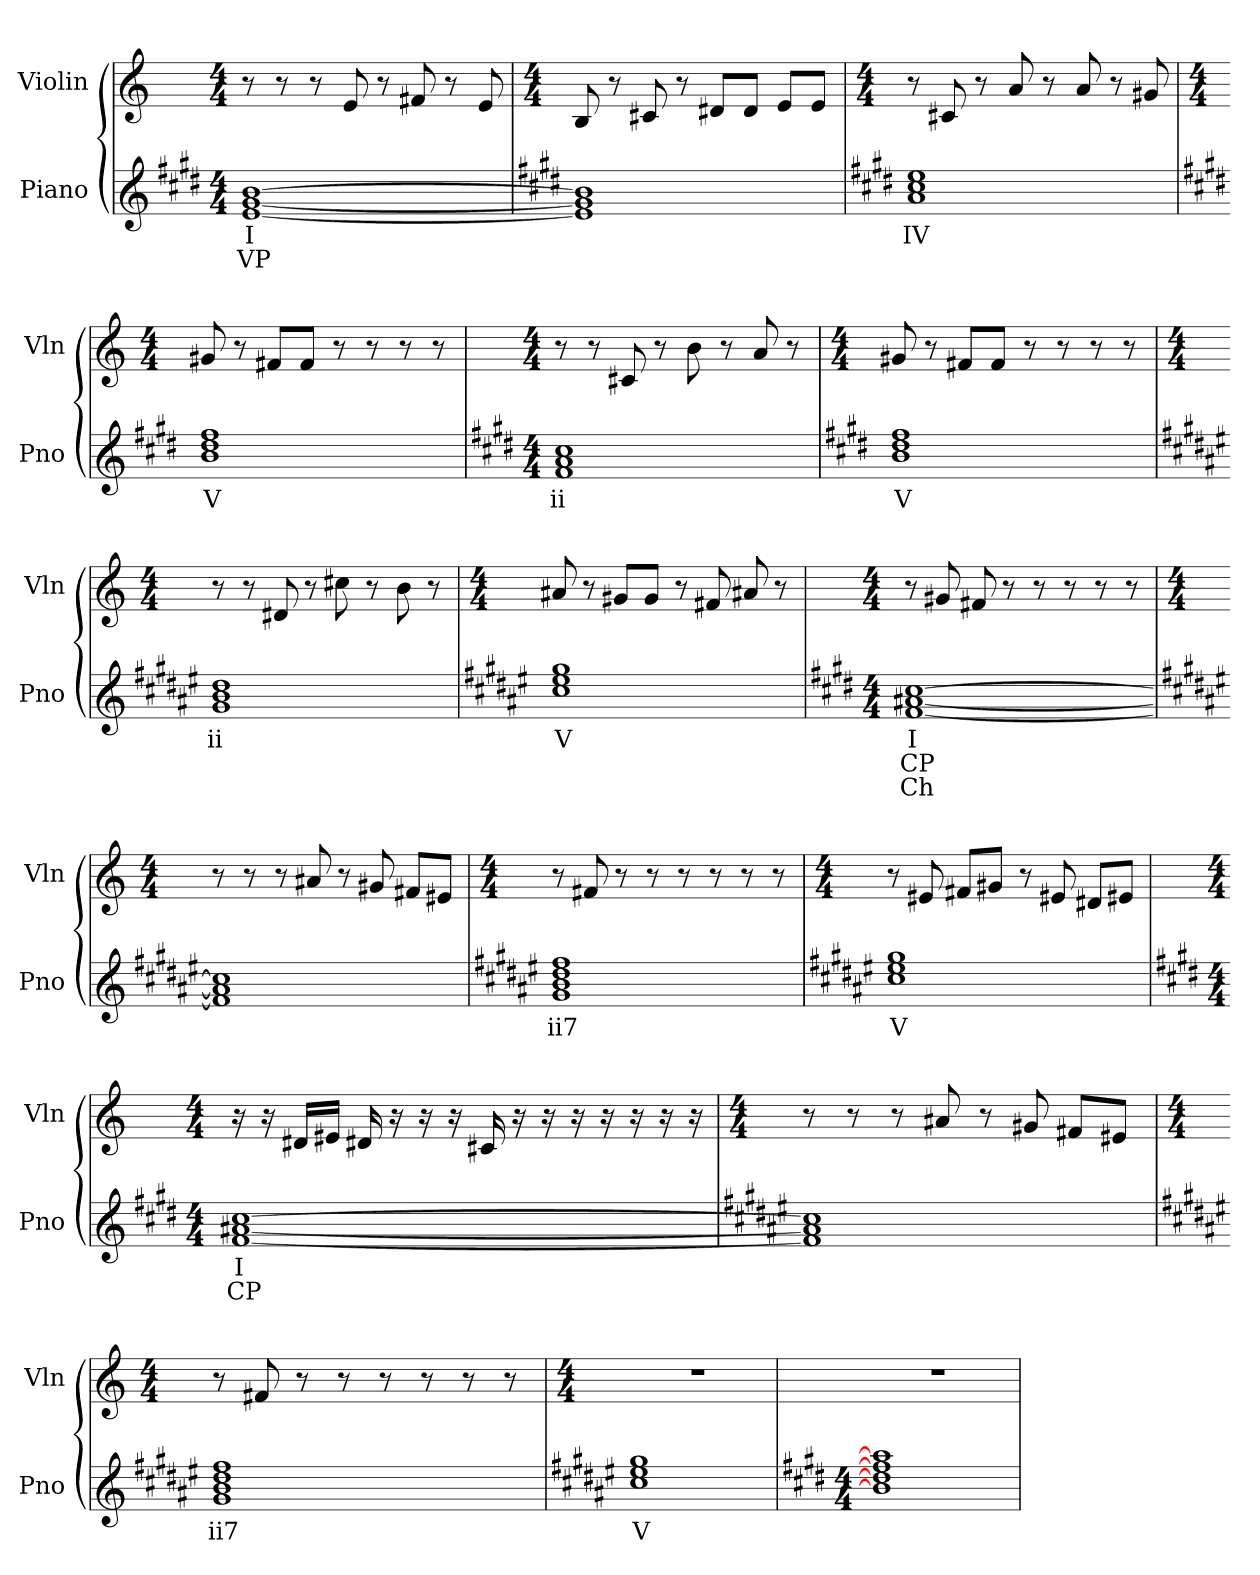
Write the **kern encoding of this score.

**kern	**text	**text	**text	**kern
*part2	*part2	*part2	*part2	*part1
*staff2	*staff2	*staff2	*staff2	*staff1
*I"Piano	*	*	*	*I"Violin
*I'Pno	*	*	*	*I'Vln
*k[f#c#g#d#]	*	*	*	*
*E:	*	*	*	*
*M4/4	*	*	*	*M4/4
=	=	=	=	=
[1e [1g# [1b	I	VP	.	8r
.	.	.	.	8r
.	.	.	.	8r
.	.	.	.	8e
.	.	.	.	8r
.	.	.	.	8f#X
.	.	.	.	8r
.	.	.	.	8e
=	=	=	=	=
*k[f#c#g#d#]	*	*	*	*
*E:	*	*	*	*
*	*	*	*	*M4/4
1e] 1g#] 1b]	.	.	.	8B
.	.	.	.	8r
.	.	.	.	8c#X
.	.	.	.	8r
.	.	.	.	8d#XL
.	.	.	.	8d#J
.	.	.	.	8eL
.	.	.	.	8eJ
=	=	=	=	=
*k[f#c#g#d#]	*	*	*	*
*E:	*	*	*	*
*	*	*	*	*M4/4
1a 1cc# 1ee	IV	.	.	8r
.	.	.	.	8c#X
.	.	.	.	8r
.	.	.	.	8a
.	.	.	.	8r
.	.	.	.	8a
.	.	.	.	8r
.	.	.	.	8g#X
=	=	=	=	=
*k[f#c#g#d#]	*	*	*	*
*E:	*	*	*	*
*	*	*	*	*M4/4
1b 1dd# 1ff#	V	.	.	8g#X
.	.	.	.	8r
.	.	.	.	8f#XL
.	.	.	.	8f#J
.	.	.	.	8r
.	.	.	.	8r
.	.	.	.	8r
.	.	.	.	8r
=	=	=	=	=
*k[f#c#g#d#]	*	*	*	*
*E:	*	*	*	*
*M4/4	*	*	*	*M4/4
1f# 1a 1cc#	ii	.	.	8r
.	.	.	.	8r
.	.	.	.	8c#X
.	.	.	.	8r
.	.	.	.	8b
.	.	.	.	8r
.	.	.	.	8a
.	.	.	.	8r
=	=	=	=	=
*k[f#c#g#d#]	*	*	*	*
*E:	*	*	*	*
*	*	*	*	*M4/4
1b 1dd# 1ff#	V	.	.	8g#X
.	.	.	.	8r
.	.	.	.	8f#XL
.	.	.	.	8f#J
.	.	.	.	8r
.	.	.	.	8r
.	.	.	.	8r
.	.	.	.	8r
=	=	=	=	=
*k[f#c#g#d#a#e#]	*	*	*	*
*F#:	*	*	*	*
*	*	*	*	*M4/4
1g# 1b 1dd#	ii	.	.	8r
.	.	.	.	8r
.	.	.	.	8d#X
.	.	.	.	8r
.	.	.	.	8cc#X
.	.	.	.	8r
.	.	.	.	8b
.	.	.	.	8r
=	=	=	=	=
*k[f#c#g#d#a#e#]	*	*	*	*
*F#:	*	*	*	*
*	*	*	*	*M4/4
1cc# 1ee# 1gg#	V	.	.	8a#X
.	.	.	.	8r
.	.	.	.	8g#XL
.	.	.	.	8g#J
.	.	.	.	8r
.	.	.	.	8f#X
.	.	.	.	8a#X
.	.	.	.	8r
=	=	=	=	=
*k[f#c#g#d#]	*	*	*	*
*E:	*	*	*	*
*M4/4	*	*	*	*M4/4
[1f# [1a#X [1cc#	I	CP	Ch	8r
.	.	.	.	8g#X
.	.	.	.	8f#X
.	.	.	.	8r
.	.	.	.	8r
.	.	.	.	8r
.	.	.	.	8r
.	.	.	.	8r
=	=	=	=	=
*k[f#c#g#d#a#e#]	*	*	*	*
*F#:	*	*	*	*
*	*	*	*	*M4/4
1f#] 1a#] 1cc#]	.	.	.	8r
.	.	.	.	8r
.	.	.	.	8r
.	.	.	.	8a#X
.	.	.	.	8r
.	.	.	.	8g#X
.	.	.	.	8f#XL
.	.	.	.	8e#XJ
=	=	=	=	=
*k[f#c#g#d#a#e#]	*	*	*	*
*F#:	*	*	*	*
*	*	*	*	*M4/4
1g# 1b 1dd# 1ff#	ii7	.	.	8r
.	.	.	.	8f#X
.	.	.	.	8r
.	.	.	.	8r
.	.	.	.	8r
.	.	.	.	8r
.	.	.	.	8r
.	.	.	.	8r
=	=	=	=	=
*k[f#c#g#d#a#e#]	*	*	*	*
*F#:	*	*	*	*
*	*	*	*	*M4/4
1cc# 1ee# 1gg#	V	.	.	8r
.	.	.	.	8e#X
.	.	.	.	8f#XL
.	.	.	.	8g#XJ
.	.	.	.	8r
.	.	.	.	8e#X
.	.	.	.	8d#XL
.	.	.	.	8e#XJ
=	=	=	=	=
*k[f#c#g#d#]	*	*	*	*
*E:	*	*	*	*
*M4/4	*	*	*	*M4/4
[1f# [1a#X [1cc#	I	CP	.	16r
.	.	.	.	16r
.	.	.	.	16d#XLL
.	.	.	.	16e#XJJ
.	.	.	.	16d#X
.	.	.	.	16r
.	.	.	.	16r
.	.	.	.	16r
.	.	.	.	16c#X
.	.	.	.	16r
.	.	.	.	16r
.	.	.	.	16r
.	.	.	.	16r
.	.	.	.	16r
.	.	.	.	16r
.	.	.	.	16r
=	=	=	=	=
*k[f#c#g#d#a#e#]	*	*	*	*
*F#:	*	*	*	*
*	*	*	*	*M4/4
1f#] 1a#] 1cc#]	.	.	.	8r
.	.	.	.	8r
.	.	.	.	8r
.	.	.	.	8a#X
.	.	.	.	8r
.	.	.	.	8g#X
.	.	.	.	8f#XL
.	.	.	.	8e#XJ
=	=	=	=	=
*k[f#c#g#d#a#e#]	*	*	*	*
*F#:	*	*	*	*
*	*	*	*	*M4/4
1g# 1b 1dd# 1ff#	ii7	.	.	8r
.	.	.	.	8f#X
.	.	.	.	8r
.	.	.	.	8r
.	.	.	.	8r
.	.	.	.	8r
.	.	.	.	8r
.	.	.	.	8r
=	=	=	=	=
*k[f#c#g#d#a#e#]	*	*	*	*
*F#:	*	*	*	*
*	*	*	*	*M4/4
1cc# 1ee# 1gg#	V	.	.	1r
=	=	=	=	=
*k[f#c#g#d#]	*	*	*	*
*E:	*	*	*	*
*M4/4	*	*	*	*
1b] 1dd#] 1ff#] 1aa]	.	.	.	1r
=	=	=	=	=
*-	*-	*-	*-	*-
